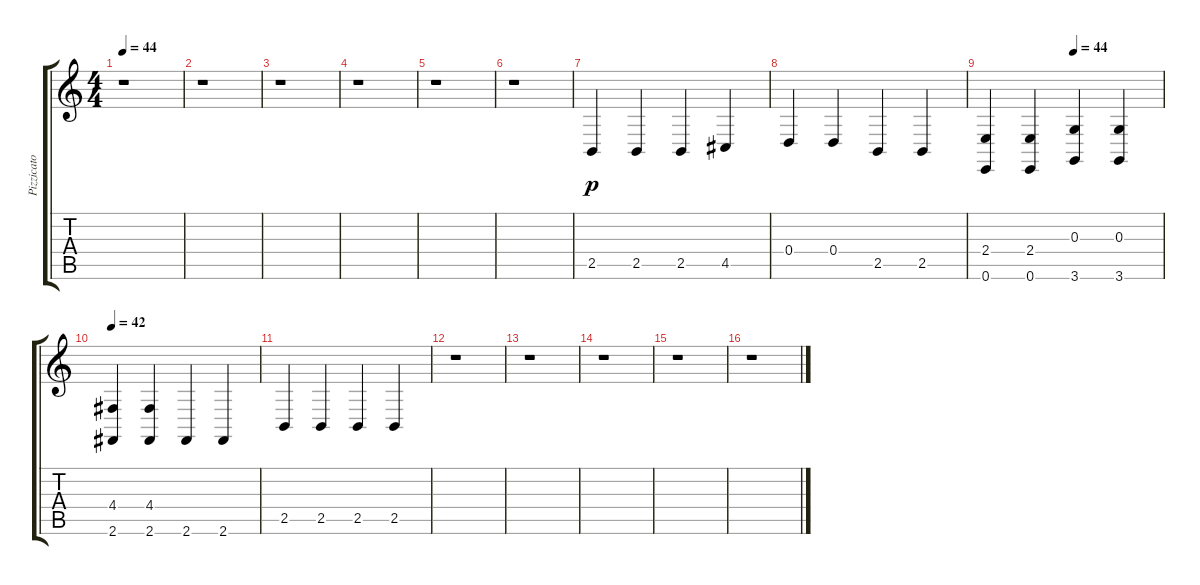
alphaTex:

\track ("Pizzicato Lower" "Pizzicato ") {instrument pizzicatostrings}
\staff {score tabs}
\tuning (E4 B3 G3 D3 A2 E2) {hide}
\ts (4 4)
\tempo 44
\clef g2
\ks c
r.1{dy p instrument pizzicatostrings} |
r.1 |
r.1 |
r.1 |
r.1 |
r.1 |
2.5.4{instrument pizzicatostrings} 2.5.4 2.5.4 4.5.4 |
0.4.4 0.4.4 2.5.4 2.5.4 |
\tempo (44 0.5)
(2.4 0.6).4 (2.4 0.6).4 (0.3 3.6).4 (0.3 3.6).4 |
\tempo 42
(4.4 2.6).4 (4.4 2.6).4 2.6.4 2.6.4 |
2.5.4 2.5.4 2.5.4 2.5.4 |
r.1 |
r.1 |
r.1 |
r.1 |
r.1
